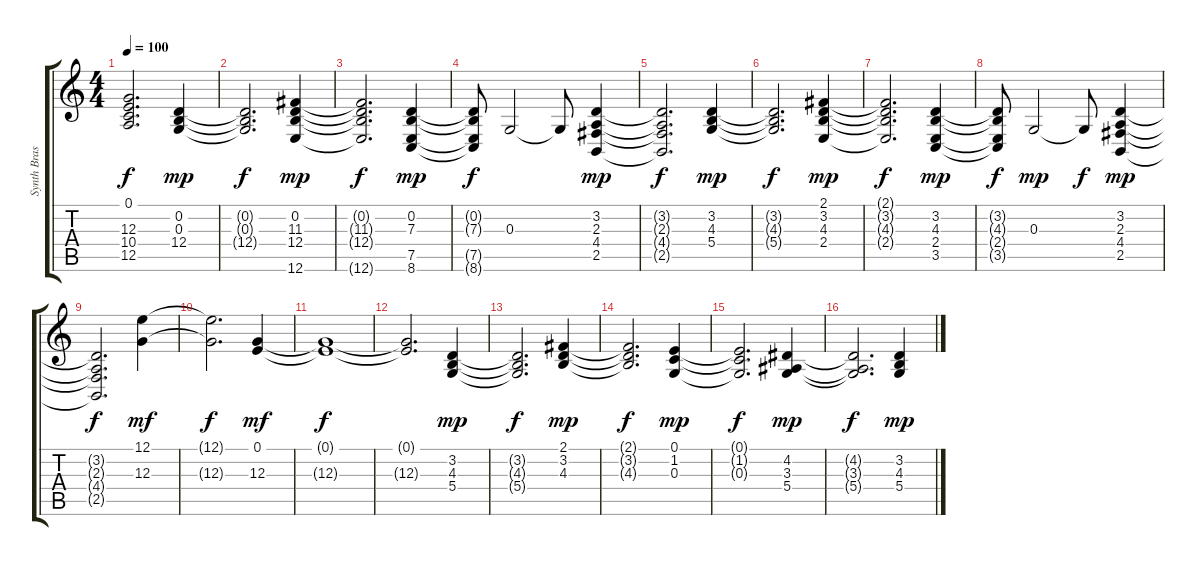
\track ("Synth Brass" "Synth Bras") {instrument synthstrings1}
\staff {score tabs}
\tuning (E4 B3 G3 D3 A2 E2) {hide}
\ts (4 4)
\tempo 100
\clef g2
\ks c
(0.1{t} 12.3{t} 10.4{t} 12.5{t}).2{d dy f} (0.2 0.3 12.4).4{dy mp} |
(0.2{t} 0.3{t} 12.4{t}).2{d dy f} (0.2 11.3 12.4 12.6).4{dy mp} |
(0.2{t} 11.3{t} 12.4{t} 12.6{t}).2{d dy f} (0.2 7.3 7.5 8.6).4{dy mp} |
(0.2{t} 7.3{t} 7.5{t} 8.6{t}).8{dy f} 0.3.2 0.3{t}.8 (3.2 2.3 4.4 2.5).4{dy mp} |
(3.2{t} 2.3{t} 4.4{t} 2.5{t}).2{d dy f} (3.2 4.3 5.4).4{dy mp} |
(3.2{t} 4.3{t} 5.4{t}).2{d dy f} (2.1 3.2 4.3 2.4).4{dy mp} |
(2.1{t} 3.2{t} 4.3{t} 2.4{t}).2{d dy f} (3.2 4.3 2.4 3.5).4{dy mp} |
(3.2{t} 4.3{t} 2.4{t} 3.5{t}).8{dy f} 0.3.2{dy mp} 0.3{t}.8{dy f} (3.2 2.3 4.4 2.5).4{dy mp} |
(3.2{t} 2.3{t} 4.4{t} 2.5{t}).2{d dy f} (12.1 12.3).4{dy mf} |
(12.1{t} 12.3{t}).2{d dy f} (0.1 12.3).4{dy mf} |
(0.1{t} 12.3{t}).1{dy f} |
(0.1{t} 12.3{t}).2{d} (3.2 4.3 5.4).4{dy mp volume 16} |
(3.2{t} 4.3{t} 5.4{t}).2{d dy f} (2.1 3.2 4.3).4{dy mp} |
(2.1{t} 3.2{t} 4.3{t}).2{d dy f} (0.1 1.2 0.3).4{dy mp} |
(0.1{t} 1.2{t} 0.3{t}).2{d dy f} (4.2 3.3 5.4).4{dy mp} |
(4.2{t} 3.3{t} 5.4{t}).2{d dy f} (3.2 4.3 5.4).4{dy mp}
